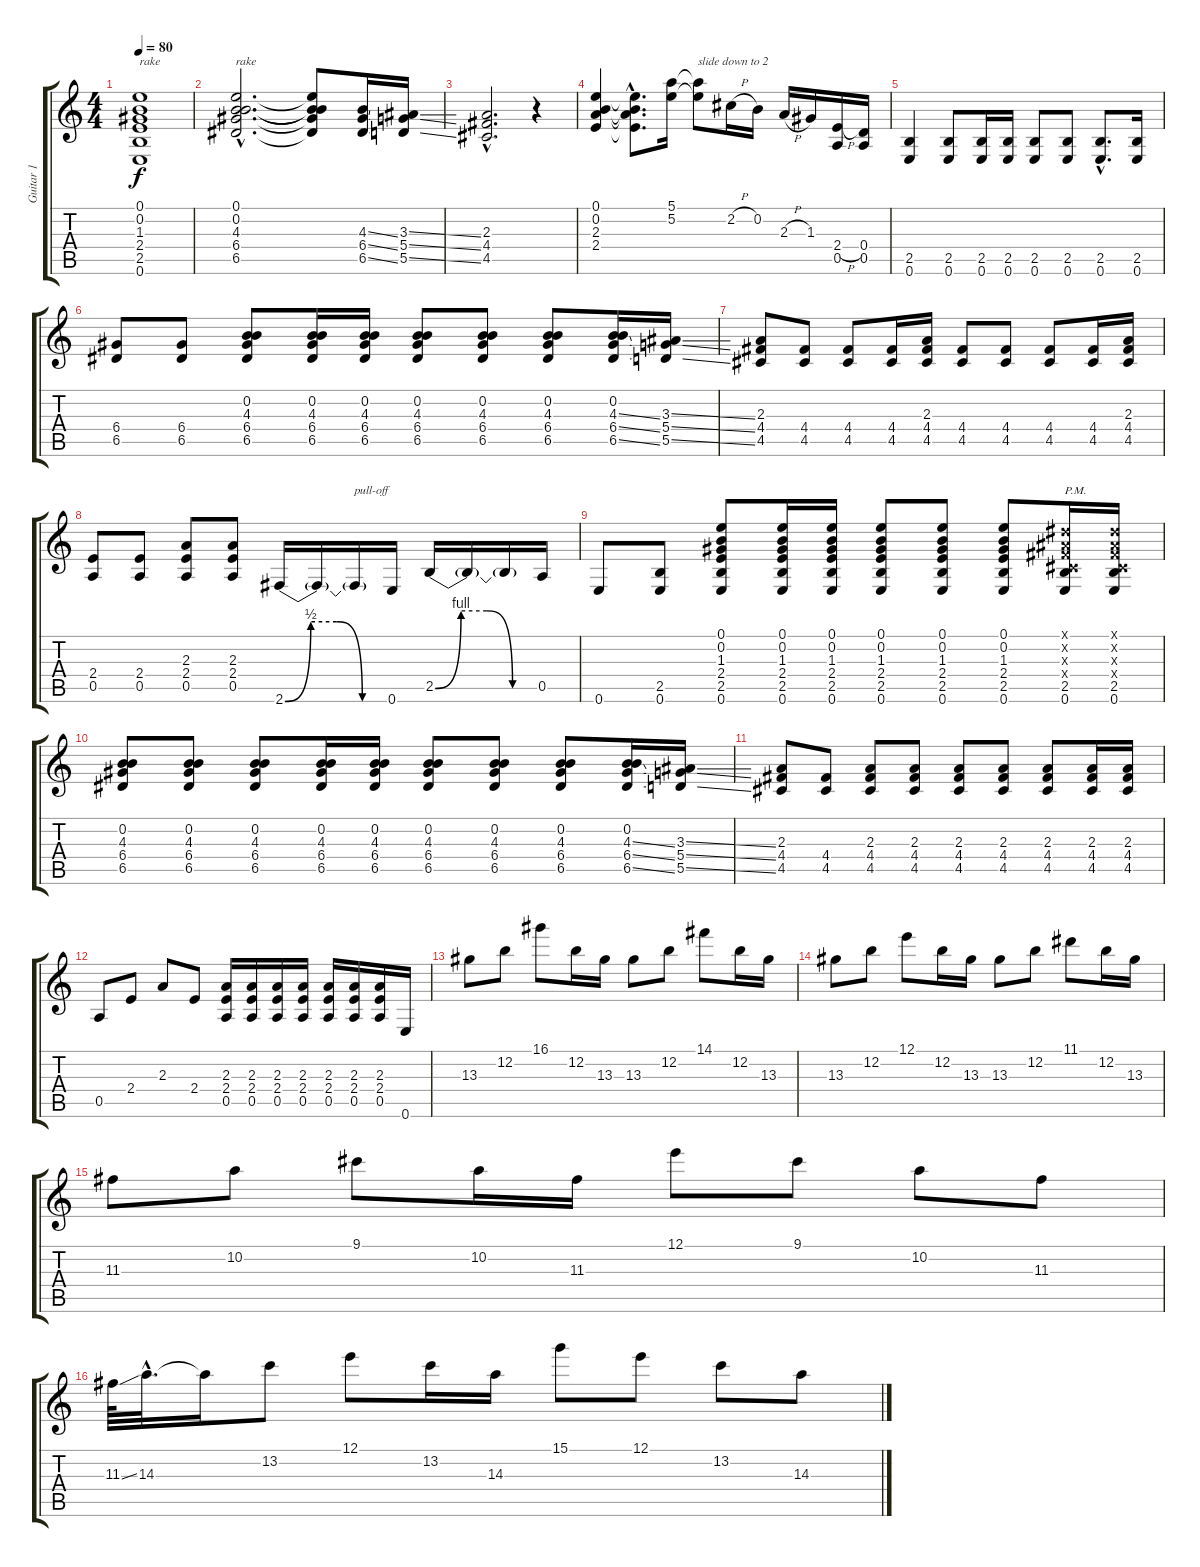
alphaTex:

\track ("Guitar 1" "Guitar 1") {instrument overdrivenguitar}
\staff {score tabs}
\tuning (E4 B3 G3 D3 A2 E2) {hide}
\ts (4 4)
\tempo 80
\clef g2
\ks c
(0.1 0.2 1.3 2.4 2.5 0.6).1{txt "rake" dy f} |
(0.1{hac} 0.2{hac} 4.3{hac} 6.4{hac} 6.5{hac}).2{d txt "rake"} (0.1{t} 0.2{t} 4.3{t} 6.4{t} 6.5{t}).8 (4.3{ss} 6.4{ss} 6.5{ss}).16 (3.3{ss} 5.4{ss} 5.5{ss}).16 |
(2.3{hac} 4.4{hac} 4.5{hac}).2{d} r.4 |
(0.1 0.2 2.3 2.4).4 (0.1{hac t} 0.2{hac t} 2.3{hac t} 2.4{hac t}).8{d} (5.1 5.2).16 (5.1{t} 5.2{t}).8{txt "slide down to 2"} 2.2{h}.16 0.2.16 2.3{h}.16 1.3.16 (2.4{h} 0.5).16 (0.4 0.5).16 |
(2.5 0.6).4 (2.5 0.6).8 (2.5 0.6).16 (2.5 0.6).16 (2.5 0.6).8 (2.5 0.6).8 (2.5{hac} 0.6{hac}).8{d} (2.5 0.6).16 |
(6.4 6.5).8 (6.4 6.5).8 (0.2 4.3 6.4 6.5).8 (0.2 4.3 6.4 6.5).16 (0.2 4.3 6.4 6.5).16 (0.2 4.3 6.4 6.5).8 (0.2 4.3 6.4 6.5).8 (0.2 4.3 6.4 6.5).8 (0.2 4.3{ss} 6.4{ss} 6.5{ss}).16 (3.3{ss} 5.4{ss} 5.5{ss}).16 |
(2.3 4.4 4.5).8 (4.4 4.5).8 (4.4 4.5).8 (4.4 4.5).16 (2.3 4.4 4.5).16 (4.4 4.5).8 (4.4 4.5).8 (4.4 4.5).8 (4.4 4.5).16 (2.3 4.4 4.5).16 |
(2.4 0.5).8 (2.4 0.5).8 (2.3 2.4 0.5).8 (2.3 2.4 0.5).8 2.6{be (custom 0 0 15 2 30 2 45 0 60 0)}.16 2.6{t}.16 2.6{t}.16{txt "pull-off"} 0.6.16 2.5{be (custom 0 0 15 4 30 4 45 0 60 0)}.16 2.5{t}.16 2.5{t}.16 0.5.16 |
0.6.8 (2.5 0.6).8 (0.1 0.2 1.3 2.4 2.5 0.6).8 (0.1 0.2 1.3 2.4 2.5 0.6).16 (0.1 0.2 1.3 2.4 2.5 0.6).16 (0.1 0.2 1.3 2.4 2.5 0.6).8 (0.1 0.2 1.3 2.4 2.5 0.6).8 (0.1 0.2 1.3 2.4 2.5 0.6).8 (-1.1{x} -1.2{x} -1.3{x} -1.4{x} 2.5 0.6).16{txt "P.M."} (-1.1{x} -1.2{x} -1.3{x} -1.4{x} 2.5 0.6).16 |
(0.2 4.3 6.4 6.5).8 (0.2 4.3 6.4 6.5).8 (0.2 4.3 6.4 6.5).8 (0.2 4.3 6.4 6.5).16 (0.2 4.3 6.4 6.5).16 (0.2 4.3 6.4 6.5).8 (0.2 4.3 6.4 6.5).8 (0.2 4.3 6.4 6.5).8 (0.2 4.3{ss} 6.4{ss} 6.5{ss}).16 (3.3{ss} 5.4{ss} 5.5{ss}).16 |
(2.3 4.4 4.5).8 (4.4 4.5).8 (2.3 4.4 4.5).8 (2.3 4.4 4.5).8 (2.3 4.4 4.5).8 (2.3 4.4 4.5).8 (2.3 4.4 4.5).8 (2.3 4.4 4.5).16 (2.3 4.4 4.5).16 |
0.5.8 2.4.8 2.3.8 2.4.8 (2.3 2.4 0.5).16 (2.3 2.4 0.5).16 (2.3 2.4 0.5).16 (2.3 2.4 0.5).16 (2.3 2.4 0.5).16 (2.3 2.4 0.5).16 (2.3 2.4 0.5).16 0.6.16 |
13.3.8 12.2.8 16.1.8 12.2.16 13.3.16 13.3.8 12.2.8 14.1.8 12.2.16 13.3.16 |
13.3.8 12.2.8 12.1.8 12.2.16 13.3.16 13.3.8 12.2.8 11.1.8 12.2.16 13.3.16 |
11.3.8 10.2.8 9.1.8 10.2.16 11.3.16 12.1.8 9.1.8 10.2.8 11.3.8 |
11.3{ss}.64 14.3{hac}.32{d} 14.3{t}.16 13.2.8 12.1.8 13.2.16 14.3.16 15.1.8 12.1.8 13.2.8 14.3.8
